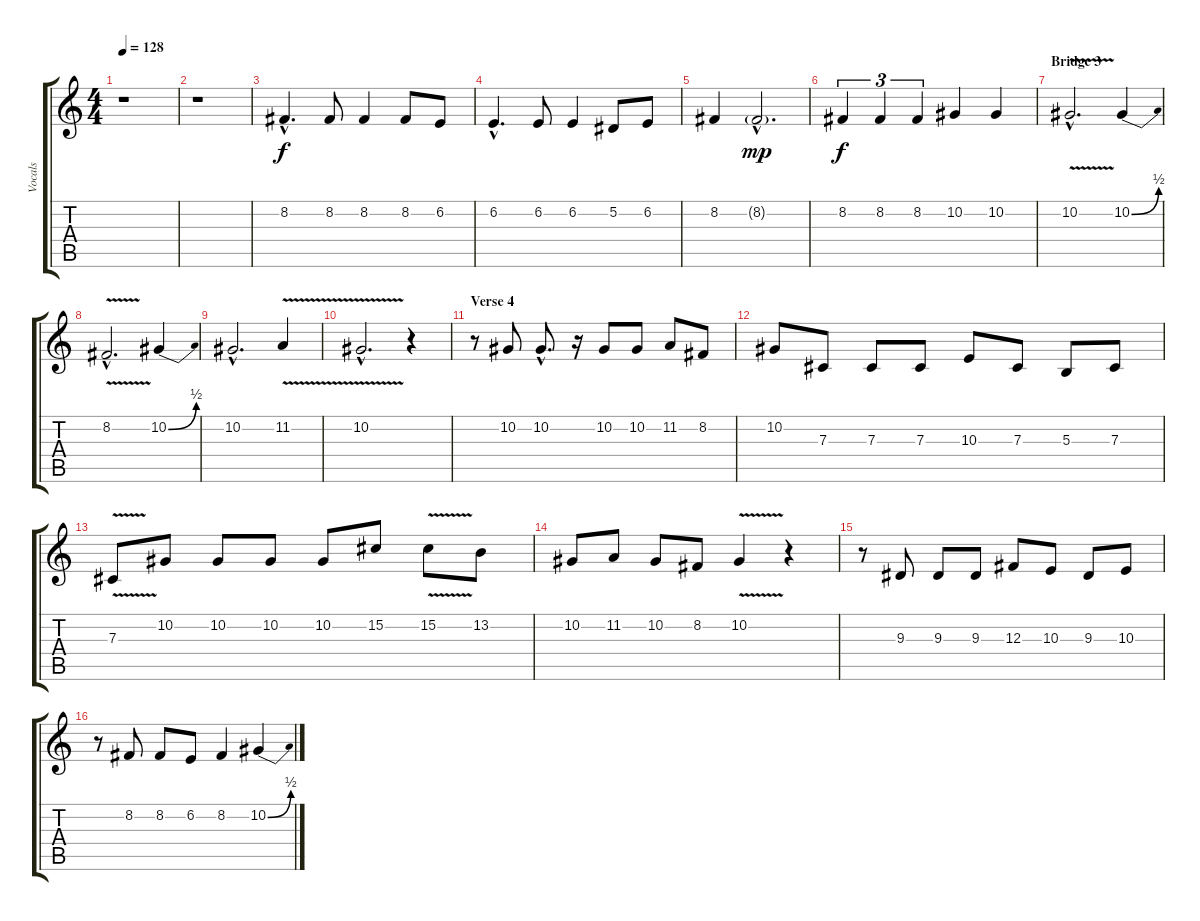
\track ("Vocals" "Vocals") {instrument clarinet}
\staff {score tabs}
\tuning (Eb4 Bb3 Gb3 Db3 Ab2 Eb2) {hide}
\ts (4 4)
\tempo 128
\clef g2
\ks c
r.1{dy mp} |
r.1 |
8.2{hac}.4{d dy f} 8.2.8 8.2.4 8.2.8 6.2.8 |
6.2{hac}.4{d} 6.2.8 6.2.4 5.2.8 6.2.8 |
8.2.4 8.2{g hac}.2{d dy mp} |
8.2.4{tu (3 2) dy f} 8.2.4{tu (3 2)} 8.2.4{tu (3 2)} 10.2.4 10.2.4 |
\section ("" "Bridge 3")
10.2{v hac}.2{d} 10.2{be (bend 0 0 60 2)}.4 |
8.2{v hac}.2{d} 10.2{be (bend 0 0 60 2)}.4 |
10.2{hac}.2{d} 11.2{v}.4 |
10.2{v hac}.2{d} r.4 |
\section ("" "Verse 4")
r.8 10.2.8 10.2{hac}.8{d} r.16 10.2.8 10.2.8 11.2.8 8.2.8 |
10.2.8 7.3.8 7.3.8 7.3.8 10.3.8 7.3.8 5.3.8 7.3.8 |
7.3{v}.8 10.2.8 10.2.8 10.2.8 10.2.8 15.2.8 15.2{v}.8 13.2.8 |
10.2.8 11.2.8 10.2.8 8.2.8 10.2{v}.4 r.4 |
r.8 9.3.8 9.3.8 9.3.8 12.3.8 10.3.8 9.3.8 10.3.8 |
r.8 8.2.8 8.2.8 6.2.8 8.2.4 10.2{be (bend 0 0 60 2)}.4
